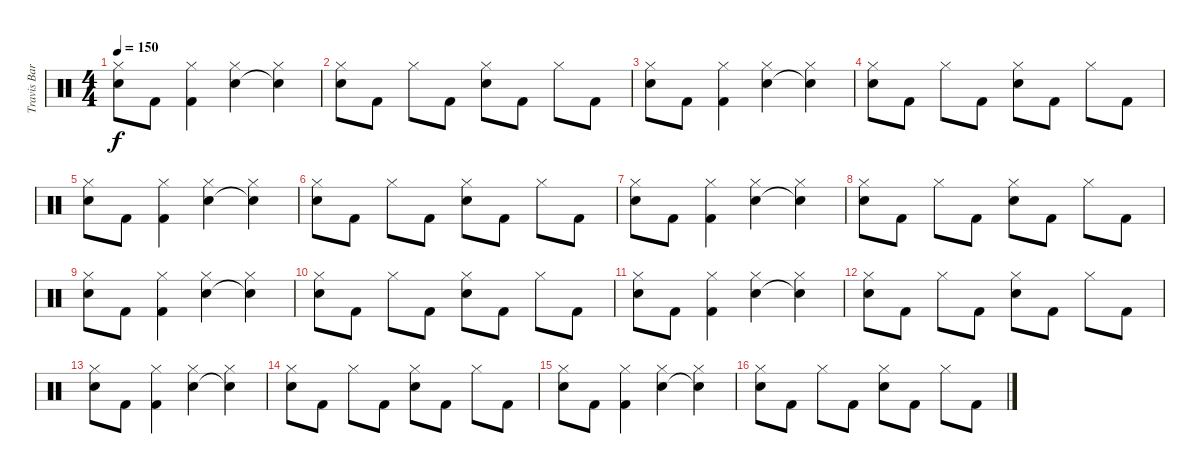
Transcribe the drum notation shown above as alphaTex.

\track ("Travis Barker (Drums)" "Travis Bar") {instrument percussion}
\staff {score}
\articulation defaults
\ts (4 4)
\tempo 150
\clef neutral
\ks c
("Hi-Hat (closed)" "Electric Snare (hit)").8{dy f} "Kick (hit) 2".8 ("Hi-Hat (closed)" "Kick (hit) 2").4 ("Hi-Hat (closed)" "Electric Snare (hit)").4 ("Hi-Hat (closed)" "Electric Snare (hit)"{t}).4 |
("Hi-Hat (closed)" "Electric Snare (hit)").8 "Kick (hit) 2".8 "Hi-Hat (closed)".8 "Kick (hit) 2".8 ("Hi-Hat (closed)" "Electric Snare (hit)").8 "Kick (hit) 2".8 "Hi-Hat (closed)".8 "Kick (hit) 2".8 |
("Hi-Hat (closed)" "Electric Snare (hit)").8 "Kick (hit) 2".8 ("Hi-Hat (closed)" "Kick (hit) 2").4 ("Hi-Hat (closed)" "Electric Snare (hit)").4 ("Hi-Hat (closed)" "Electric Snare (hit)"{t}).4 |
("Hi-Hat (closed)" "Electric Snare (hit)").8 "Kick (hit) 2".8 "Hi-Hat (closed)".8 "Kick (hit) 2".8 ("Hi-Hat (closed)" "Electric Snare (hit)").8 "Kick (hit) 2".8 "Hi-Hat (closed)".8 "Kick (hit) 2".8 |
("Hi-Hat (closed)" "Electric Snare (hit)").8 "Kick (hit) 2".8 ("Hi-Hat (closed)" "Kick (hit) 2").4 ("Hi-Hat (closed)" "Electric Snare (hit)").4 ("Hi-Hat (closed)" "Electric Snare (hit)"{t}).4 |
("Hi-Hat (closed)" "Electric Snare (hit)").8 "Kick (hit) 2".8 "Hi-Hat (closed)".8 "Kick (hit) 2".8 ("Hi-Hat (closed)" "Electric Snare (hit)").8 "Kick (hit) 2".8 "Hi-Hat (closed)".8 "Kick (hit) 2".8 |
("Hi-Hat (closed)" "Electric Snare (hit)").8 "Kick (hit) 2".8 ("Hi-Hat (closed)" "Kick (hit) 2").4 ("Hi-Hat (closed)" "Electric Snare (hit)").4 ("Hi-Hat (closed)" "Electric Snare (hit)"{t}).4 |
("Hi-Hat (closed)" "Electric Snare (hit)").8 "Kick (hit) 2".8 "Hi-Hat (closed)".8 "Kick (hit) 2".8 ("Hi-Hat (closed)" "Electric Snare (hit)").8 "Kick (hit) 2".8 "Hi-Hat (closed)".8 "Kick (hit) 2".8 |
("Hi-Hat (closed)" "Electric Snare (hit)").8 "Kick (hit) 2".8 ("Hi-Hat (closed)" "Kick (hit) 2").4 ("Hi-Hat (closed)" "Electric Snare (hit)").4 ("Hi-Hat (closed)" "Electric Snare (hit)"{t}).4 |
("Hi-Hat (closed)" "Electric Snare (hit)").8 "Kick (hit) 2".8 "Hi-Hat (closed)".8 "Kick (hit) 2".8 ("Hi-Hat (closed)" "Electric Snare (hit)").8 "Kick (hit) 2".8 "Hi-Hat (closed)".8 "Kick (hit) 2".8 |
("Hi-Hat (closed)" "Electric Snare (hit)").8 "Kick (hit) 2".8 ("Hi-Hat (closed)" "Kick (hit) 2").4 ("Hi-Hat (closed)" "Electric Snare (hit)").4 ("Hi-Hat (closed)" "Electric Snare (hit)"{t}).4 |
("Hi-Hat (closed)" "Electric Snare (hit)").8 "Kick (hit) 2".8 "Hi-Hat (closed)".8 "Kick (hit) 2".8 ("Hi-Hat (closed)" "Electric Snare (hit)").8 "Kick (hit) 2".8 "Hi-Hat (closed)".8 "Kick (hit) 2".8 |
("Hi-Hat (closed)" "Electric Snare (hit)").8 "Kick (hit) 2".8 ("Hi-Hat (closed)" "Kick (hit) 2").4 ("Hi-Hat (closed)" "Electric Snare (hit)").4 ("Hi-Hat (closed)" "Electric Snare (hit)"{t}).4 |
("Hi-Hat (closed)" "Electric Snare (hit)").8 "Kick (hit) 2".8 "Hi-Hat (closed)".8 "Kick (hit) 2".8 ("Hi-Hat (closed)" "Electric Snare (hit)").8 "Kick (hit) 2".8 "Hi-Hat (closed)".8 "Kick (hit) 2".8 |
("Hi-Hat (closed)" "Electric Snare (hit)").8 "Kick (hit) 2".8 ("Hi-Hat (closed)" "Kick (hit) 2").4 ("Hi-Hat (closed)" "Electric Snare (hit)").4 ("Hi-Hat (closed)" "Electric Snare (hit)"{t}).4 |
("Hi-Hat (closed)" "Electric Snare (hit)").8 "Kick (hit) 2".8 "Hi-Hat (closed)".8 "Kick (hit) 2".8 ("Hi-Hat (closed)" "Electric Snare (hit)").8 "Kick (hit) 2".8 "Hi-Hat (closed)".8 "Kick (hit) 2".8
